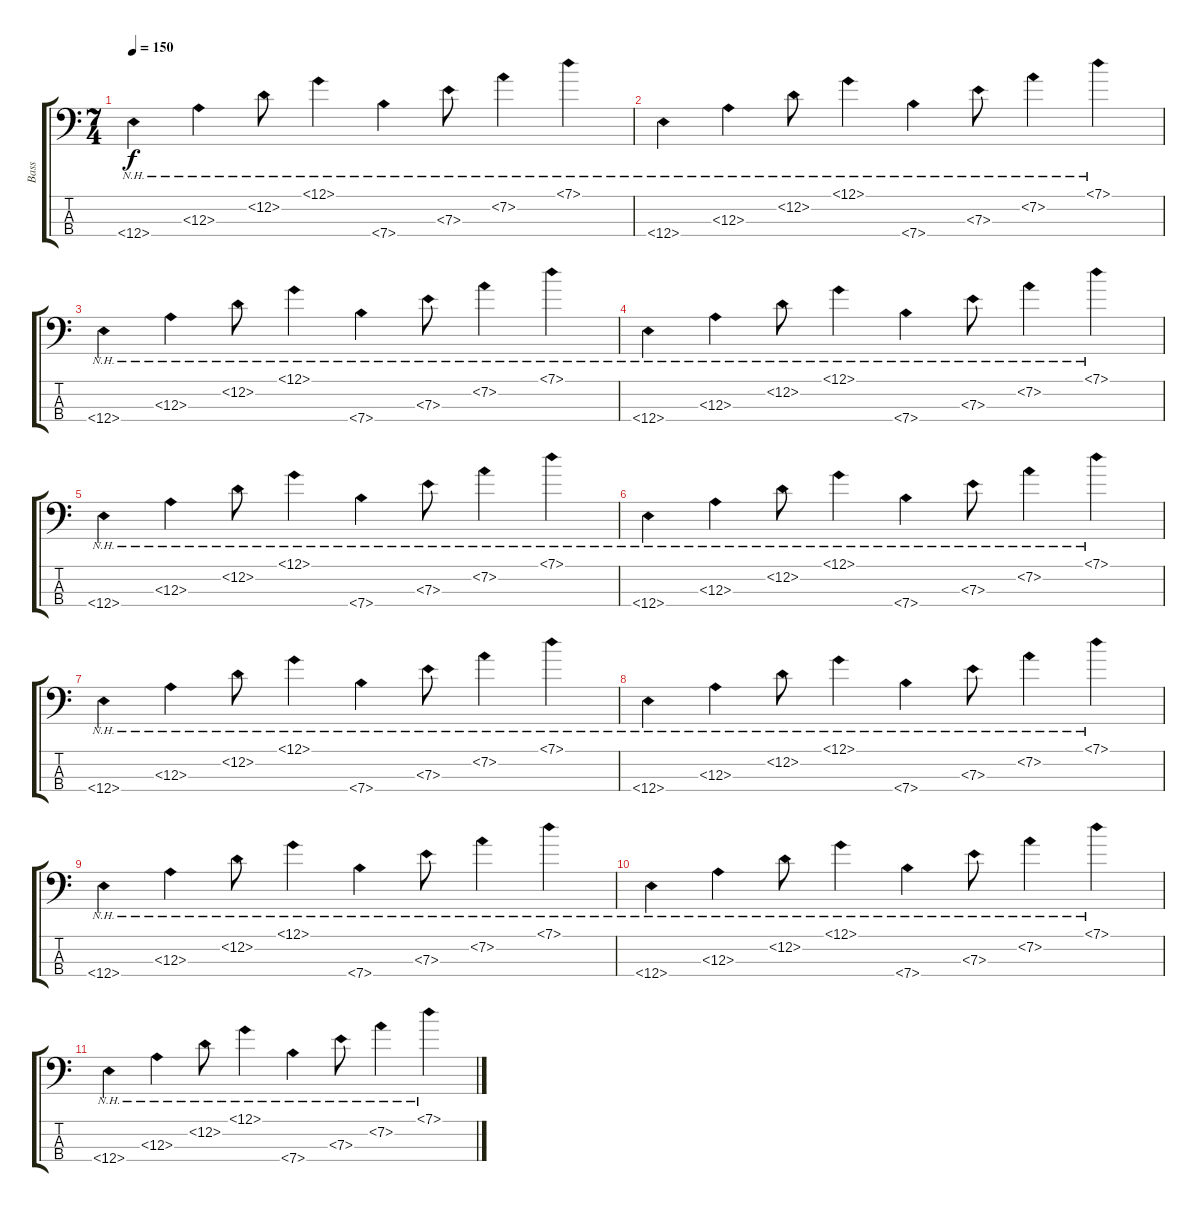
\track ("Bass" "Bass") {instrument electricbassfinger}
\staff {score tabs}
\tuning (G2 D2 A1 E1) {hide}
\ts (7 4)
\tempo 150
\clef f4
\ks c
12.4{nh}.4{dy f} 12.3{nh}.4 12.2{nh}.8 12.1{nh}.4 7.4{nh}.4 7.3{nh}.8 7.2{nh}.4 7.1{nh}.4 |
12.4{nh}.4 12.3{nh}.4 12.2{nh}.8 12.1{nh}.4 7.4{nh}.4 7.3{nh}.8 7.2{nh}.4 7.1{nh}.4 |
12.4{nh}.4 12.3{nh}.4 12.2{nh}.8 12.1{nh}.4 7.4{nh}.4 7.3{nh}.8 7.2{nh}.4 7.1{nh}.4 |
12.4{nh}.4 12.3{nh}.4 12.2{nh}.8 12.1{nh}.4 7.4{nh}.4 7.3{nh}.8 7.2{nh}.4 7.1{nh}.4 |
12.4{nh}.4 12.3{nh}.4 12.2{nh}.8 12.1{nh}.4 7.4{nh}.4 7.3{nh}.8 7.2{nh}.4 7.1{nh}.4 |
12.4{nh}.4 12.3{nh}.4 12.2{nh}.8 12.1{nh}.4 7.4{nh}.4 7.3{nh}.8 7.2{nh}.4 7.1{nh}.4 |
12.4{nh}.4 12.3{nh}.4 12.2{nh}.8 12.1{nh}.4 7.4{nh}.4 7.3{nh}.8 7.2{nh}.4 7.1{nh}.4 |
12.4{nh}.4{volume 3} 12.3{nh}.4 12.2{nh}.8 12.1{nh}.4 7.4{nh}.4 7.3{nh}.8 7.2{nh}.4 7.1{nh}.4 |
12.4{nh}.4 12.3{nh}.4 12.2{nh}.8 12.1{nh}.4 7.4{nh}.4 7.3{nh}.8 7.2{nh}.4 7.1{nh}.4 |
12.4{nh}.4 12.3{nh}.4 12.2{nh}.8 12.1{nh}.4 7.4{nh}.4 7.3{nh}.8 7.2{nh}.4 7.1{nh}.4 |
12.4{nh}.4 12.3{nh}.4 12.2{nh}.8 12.1{nh}.4 7.4{nh}.4 7.3{nh}.8 7.2{nh}.4 7.1{nh}.4
